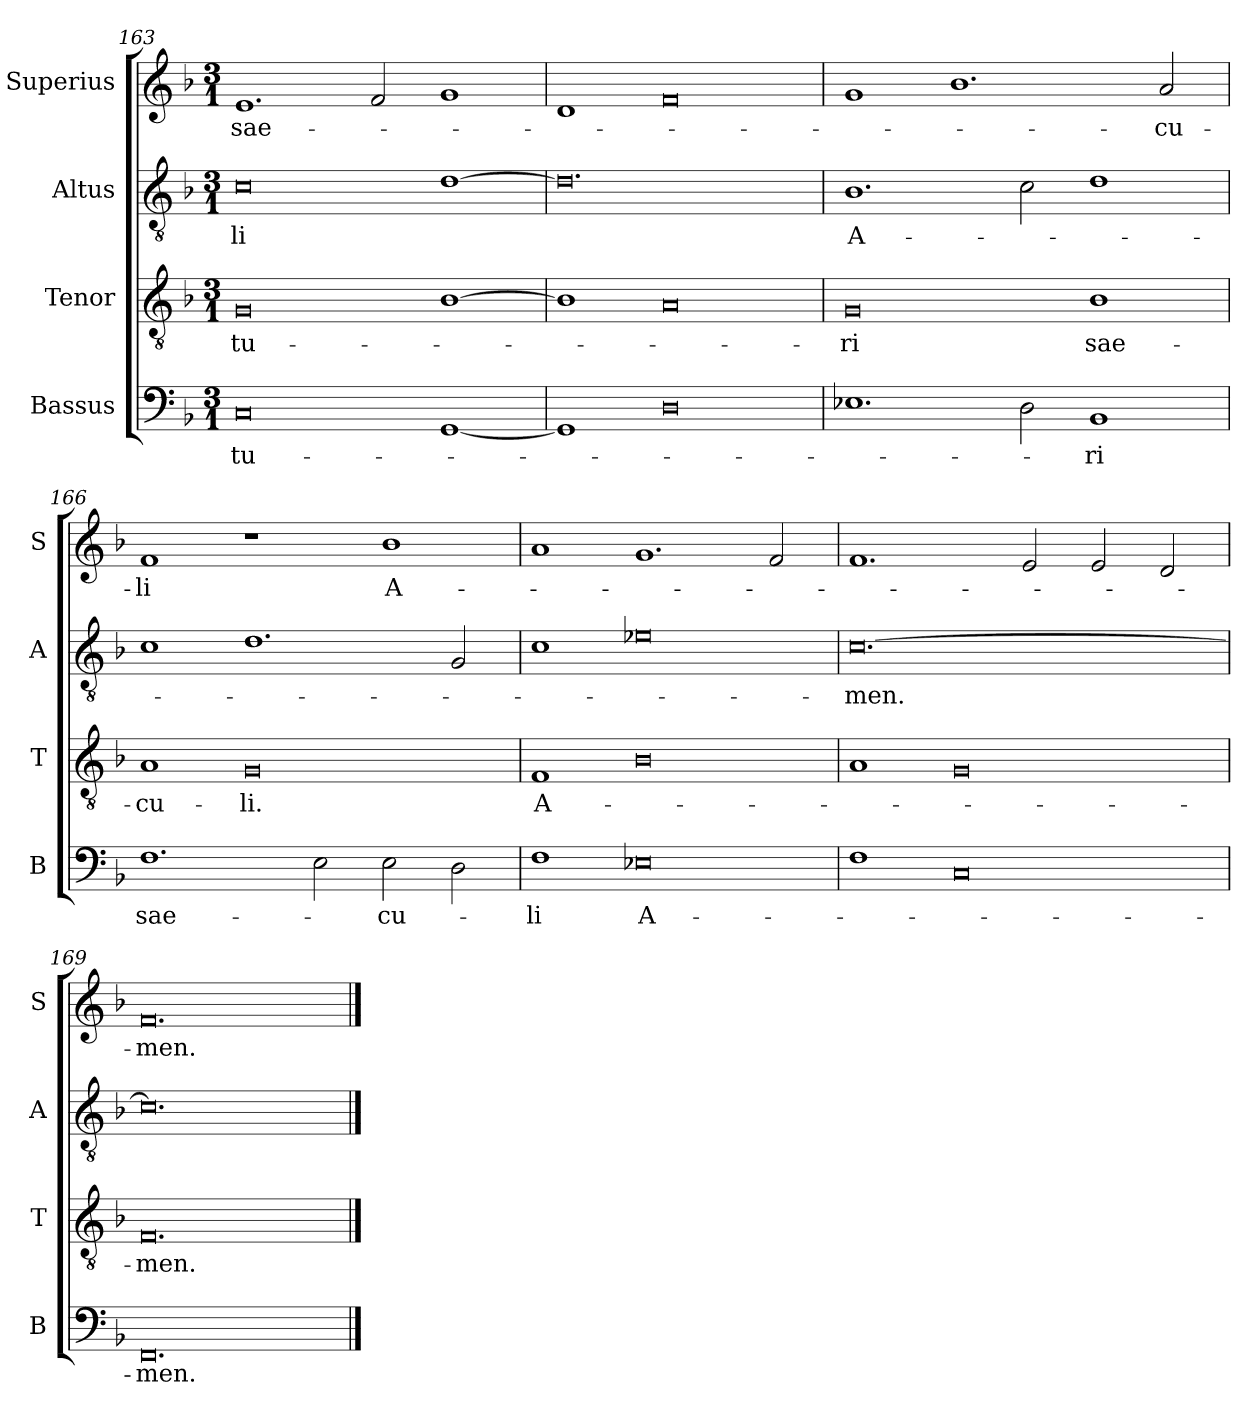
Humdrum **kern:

**kern	**text	**kern	**text	**kern	**text	**kern	**text
*part4	*part4	*part3	*part3	*part2	*part2	*part1	*part1
*staff4	*staff4	*staff3	*staff3	*staff2	*staff2	*staff1	*staff1
*I"Bassus	*	*I"Tenor	*	*I"Altus	*	*I"Superius	*
*I'B	*	*I'T	*	*I'A	*	*I'S	*
*clefF4	*	*clefGv2	*	*clefGv2	*	*clefG2	*
*k[b-]	*	*k[b-]	*	*k[b-]	*	*k[b-]	*
*M3/1	*	*M3/1	*	*M3/1	*	*M3/1	*
=163	=163	=163	=163	=163	=163	=163	=163
0C	-tu-	0G	-tu-	0c	-li	1.e	sae-
.	.	.	.	.	.	2f/	.
[1GG	.	[1B-	.	[1d	.	1g	.
=164	=164	=164	=164	=164	=164	=164	=164
1GG]	.	1B-]	.	0.d]	.	1d	.
0D	.	0A	.	.	.	0f	.
=165	=165	=165	=165	=165	=165	=165	=165
1.E-X	.	0G	-ri	1.B-	A-	1g	.
.	.	.	.	.	.	1.b-	.
2D\	.	.	.	2c\	.	.	.
1BB-	-ri	1B-	sae-	1d	.	.	.
.	.	.	.	.	.	2a/	-cu-
=166	=166	=166	=166	=166	=166	=166	=166
1.F	sae-	1A	-cu-	1c	.	1f	-li
.	.	0G	-li.	1.d	.	1r	.
2E\	.	.	.	.	.	.	.
2E\	-cu-	.	.	.	.	1b-	A-
2D\	.	.	.	2G/	.	.	.
=167	=167	=167	=167	=167	=167	=167	=167
1F	-li	1F	A-	1c	.	1a	.
0E-X	A-	0B-	.	0e-X	.	1.g	.
.	.	.	.	.	.	2f/	.
=168	=168	=168	=168	=168	=168	=168	=168
1F	.	1A	.	[0.c	-men.	1.f	.
0C	.	0G	.	.	.	.	.
.	.	.	.	.	.	2e/	.
.	.	.	.	.	.	2e/	.
.	.	.	.	.	.	2d/	.
=169	=169	=169	=169	=169	=169	=169	=169
0.FF	-men.	0.F	-men.	0.c]	.	0.f	-men.
==	==	==	==	==	==	==	==
*-	*-	*-	*-	*-	*-	*-	*-
